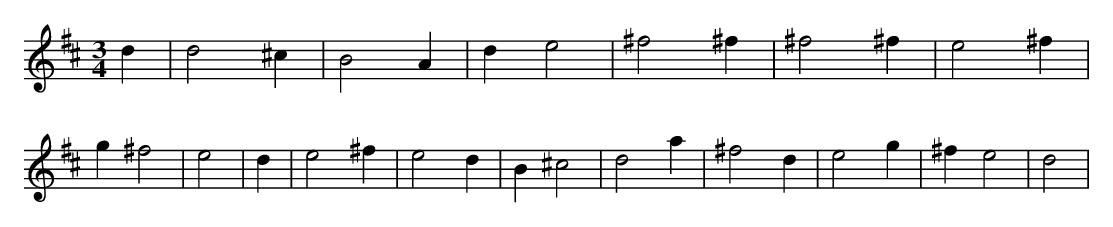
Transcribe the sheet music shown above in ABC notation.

X:1
M:3/4
L:1/8
K:D
d2 | d4 ^c2 | B4 A2 | d2 e4 | ^f4 ^f2 | ^f4 ^f2 | e4 ^f2 | g2 ^f4 | e4 | d2 | e4 ^f2 | e4 d2 | B2 ^c4 | d4 a2 | ^f4 d2 | e4 g2 | ^f2 e4 | d4 |
